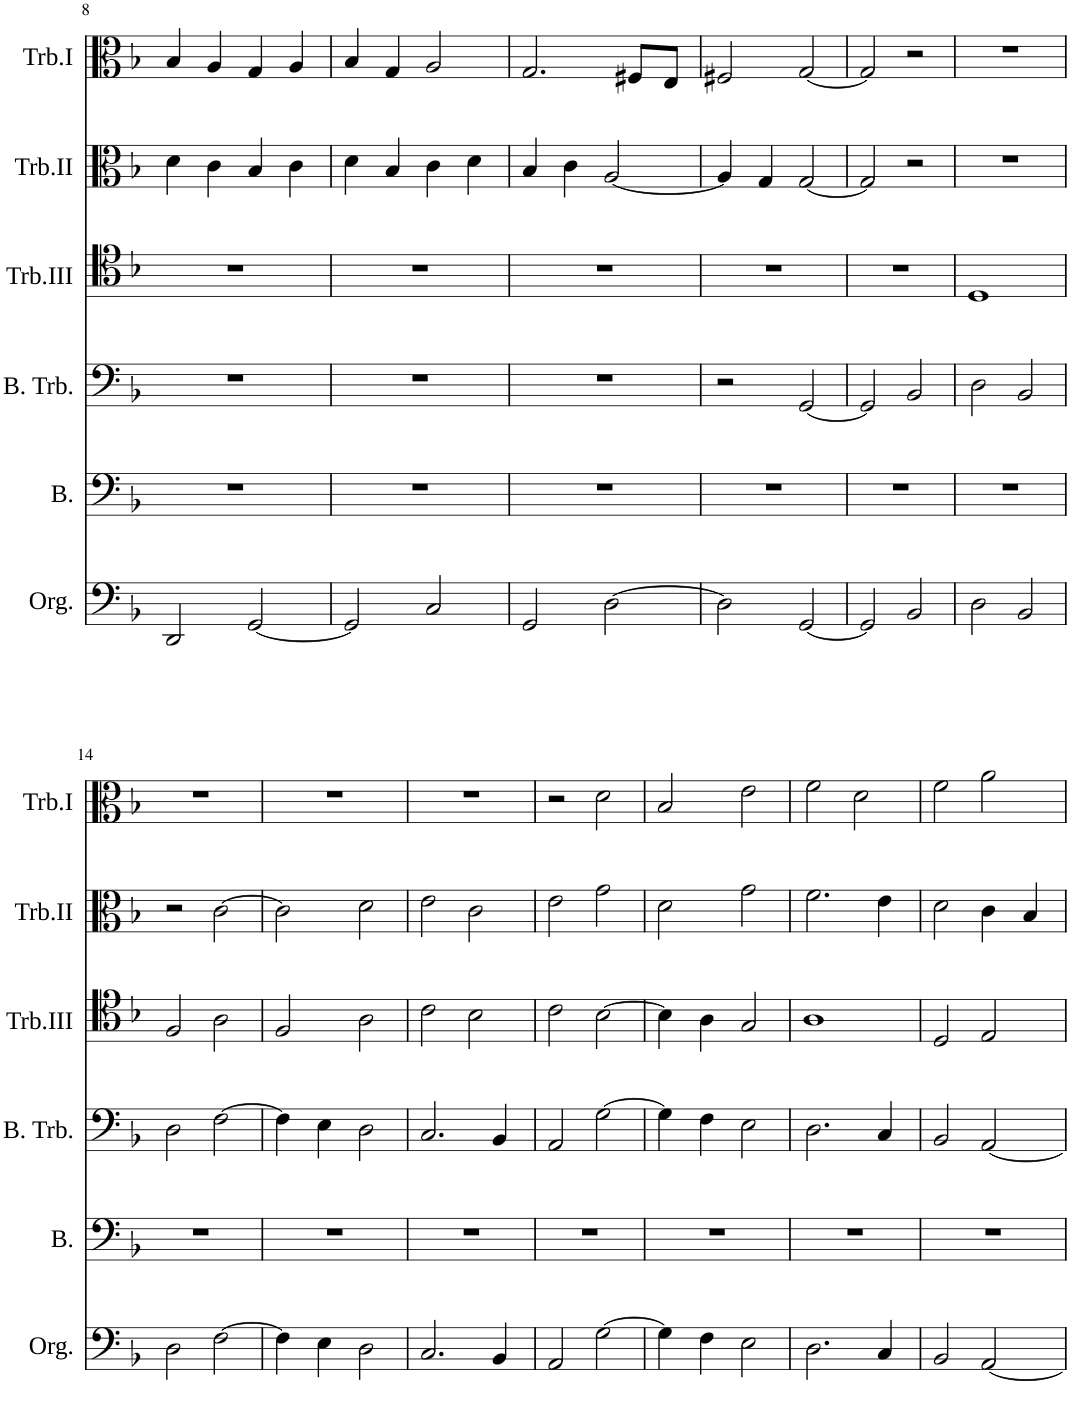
**kern	**kern	**kern	**kern	**kern	**kern
*part6	*part5	*part4	*part3	*part2	*part1
*staff6	*staff5	*staff4	*staff3	*staff2	*staff1
*I"Organ	*I"Bass	*I"Bass Trombone	*I"Trombone III	*I"Trombone II	*I"Trombone I
*I'Org.	*I'B.	*I'B. Trb.	*I'Trb.III	*I'Trb.II	*I'Trb.I
!!LO:PB:g=z
*clefF4	*clefF4	*clefF4	*clefC4	*clefC3	*clefC3
*k[b-]	*k[b-]	*k[b-]	*k[b-]	*k[b-]	*k[b-]
*M2/2	*M2/2	*M2/2	*M2/2	*M2/2	*M2/2
=8	=8	=8	=8	=8	=8
2DD/	1r	1r	1r	4d\	4B-/
.	.	.	.	4c\	4A/
[2GG/	.	.	.	4B-/	4G/
.	.	.	.	4c\	4A/
=9	=9	=9	=9	=9	=9
2GG/]	1r	1r	1r	4d\	4B-/
.	.	.	.	4B-/	4G/
2C/	.	.	.	4c\	2A/
.	.	.	.	4d\	.
=10	=10	=10	=10	=10	=10
2GG/	1r	1r	1r	4B-/	2.G/
.	.	.	.	4c\	.
[2D\	.	.	.	[2A/	.
.	.	.	.	.	8F#X/L
.	.	.	.	.	8E/J
=11	=11	=11	=11	=11	=11
2D\]	1r	2r	1r	4A/]	2F#X/
.	.	.	.	4G/	.
[2GG/	.	[2GG/	.	[2G/	[2G/
=12	=12	=12	=12	=12	=12
2GG/]	1r	2GG/]	1r	2G/]	2G/]
2BB-/	.	2BB-/	.	2r	2r
=13	=13	=13	=13	=13	=13
2D\	1r	2D\	1D	1r	1r
2BB-/	.	2BB-/	.	.	.
!!LO:LB:g=z
=14	=14	=14	=14	=14	=14
2D\	1r	2D\	2F/	2r	1r
[2F\	.	[2F\	2A\	[2c\	.
=15	=15	=15	=15	=15	=15
4F\]	1r	4F\]	2F/	2c\]	1r
4E\	.	4E\	.	.	.
2D\	.	2D\	2A\	2d\	.
=16	=16	=16	=16	=16	=16
2.C/	1r	2.C/	2c\	2e\	1r
.	.	.	2B-\	2c\	.
4BB-/	.	4BB-/	.	.	.
=17	=17	=17	=17	=17	=17
2AA/	1r	2AA/	2c\	2e\	2r
[2G\	.	[2G\	[2B-\	2g\	2d\
=18	=18	=18	=18	=18	=18
4G\]	1r	4G\]	4B-\]	2d\	2B-/
4F\	.	4F\	4A\	.	.
2E\	.	2E\	2G/	2g\	2e\
=19	=19	=19	=19	=19	=19
2.D\	1r	2.D\	1A	2.f\	2f\
.	.	.	.	.	2d\
4C/	.	4C/	.	4e\	.
=20	=20	=20	=20	=20	=20
2BB-/	1r	2BB-/	2D/	2d\	2f\
[2AA/	.	[2AA/	2E/	4c\	2a\
.	.	.	.	4B-/	.
=	=	=	=	=	=
*-	*-	*-	*-	*-	*-
